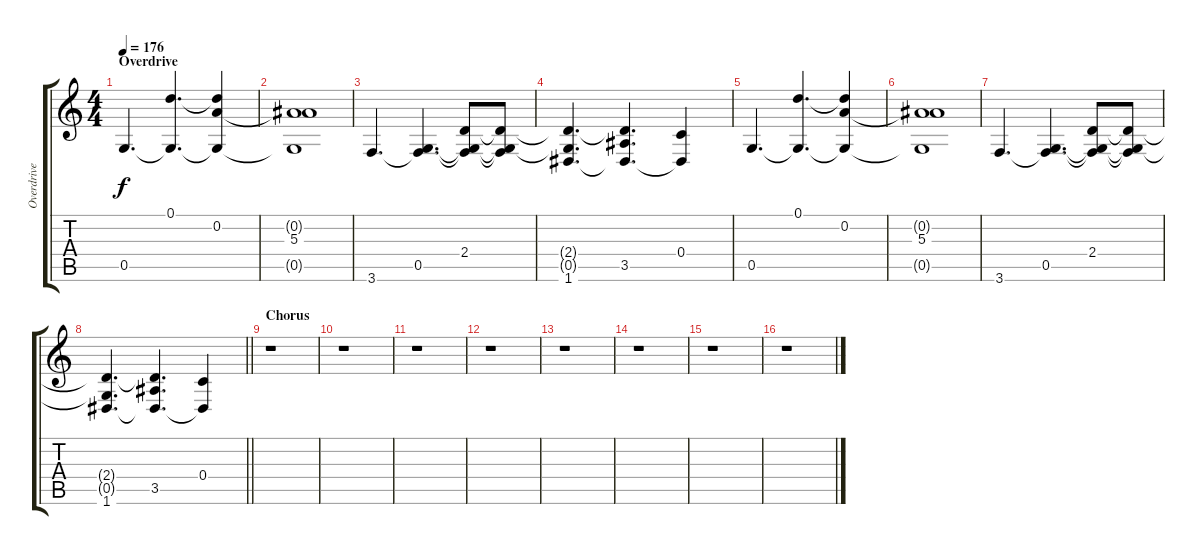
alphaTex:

\track ("Overdrive" "Overdrive") {instrument overdrivenguitar}
\staff {score tabs}
\tuning (D4 A3 F3 C3 G2 D2) {hide}
\ts (4 4)
\section ("" "Overdrive")
\tempo 176
\clef g2
\ks c
0.5.4{d dy f} (0.1 0.5{t}).4{d} (0.1{t} 0.2 0.5{t}).4 |
(0.2{t} 5.3 0.5{t}).1 |
3.6.4{d} (0.5 3.6{t}).4{d} (2.4 0.5{t} 3.6{t}).8 (2.4{t} 0.5{t} 3.6{t}).8 |
(2.4{t} 0.5{t} 1.6).4{d} (2.4{t} 3.5 1.6{t}).4{d} (0.4 1.6{t}).4 |
0.5.4{d} (0.1 0.5{t}).4{d} (0.1{t} 0.2 0.5{t}).4 |
(0.2{t} 5.3 0.5{t}).1 |
3.6.4{d} (0.5 3.6{t}).4{d} (2.4 0.5{t} 3.6{t}).8 (2.4{t} 0.5{t} 3.6{t}).8 |
\barLineRight lightlight
(2.4{t} 0.5{t} 1.6).4{d} (2.4{t} 3.5 1.6{t}).4{d} (0.4 1.6{t}).4 |
\section ("" "Chorus")
r.1 |
r.1 |
r.1 |
r.1 |
r.1 |
r.1 |
r.1 |
r.1
